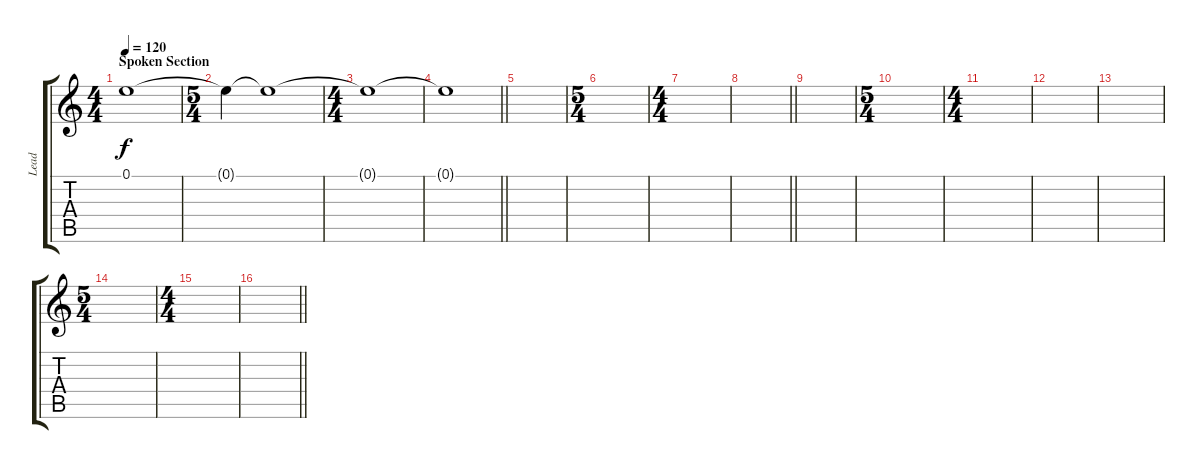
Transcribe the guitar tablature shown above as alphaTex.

\track ("Lead" "Lead") {instrument distortionguitar}
\staff {score tabs}
\tuning (E4 B3 G3 D3 A2 E2) {hide}
\ts (4 4)
\section ("" "Spoken Section")
\tempo 120
\clef g2
\ks c
0.1{t}.1{dy f} |
\ts (5 4)
0.1{t}.4 0.1{t}.1 |
\ts (4 4)
0.1{t}.1 |
\barLineRight lightlight
0.1{t}.1 |
|
\ts (5 4)
|
\ts (4 4)
|
\barLineRight lightlight
|
|
\ts (5 4)
|
\ts (4 4)
|
|
|
\ts (5 4)
|
\ts (4 4)
|
\barLineRight lightlight
